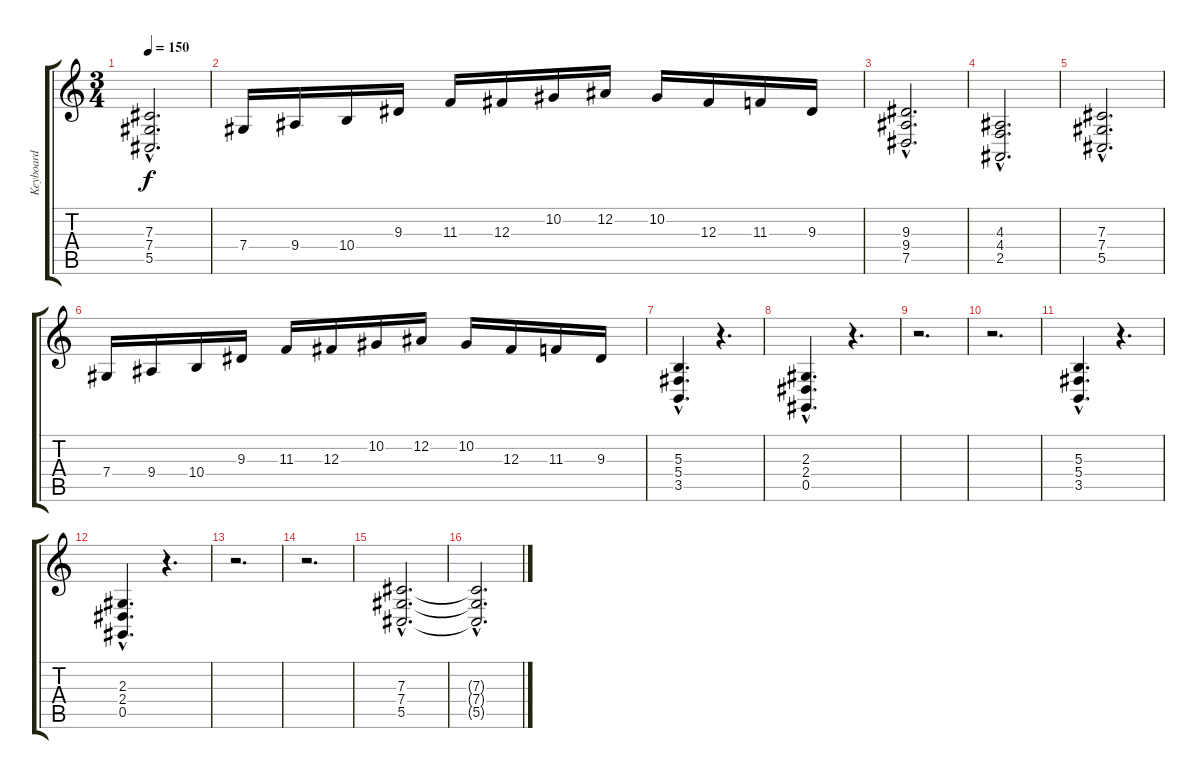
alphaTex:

\track ("Keyboard" "Keyboard") {instrument stringensemble1}
\staff {score tabs}
\tuning (Eb4 Bb3 Gb3 Db3 Ab2 Eb2) {hide}
\ts (3 4)
\tempo 150
\clef g2
\ks c
(7.3{hac} 7.4{hac} 5.5{hac}).2{d dy f} |
7.4.16 9.4.16 10.4.16 9.3.16 11.3.16 12.3.16 10.2.16 12.2.16 10.2.16 12.3.16 11.3.16 9.3.16 |
(9.3{hac} 9.4{hac} 7.5{hac}).2{d} |
(4.3{hac} 4.4{hac} 2.5{hac}).2{d} |
(7.3{hac} 7.4{hac} 5.5{hac}).2{d} |
7.4.16 9.4.16 10.4.16 9.3.16 11.3.16 12.3.16 10.2.16 12.2.16 10.2.16 12.3.16 11.3.16 9.3.16 |
(5.3{hac} 5.4{hac} 3.5{hac}).4{d} r.4{d} |
(2.3{hac} 2.4{hac} 0.5{hac}).4{d} r.4{d} |
r.2{d} |
r.2{d} |
(5.3{hac} 5.4{hac} 3.5{hac}).4{d} r.4{d} |
(2.3{hac} 2.4{hac} 0.5{hac}).4{d} r.4{d} |
r.2{d} |
r.2{d} |
(7.3{hac} 7.4{hac} 5.5{hac}).2{d} |
(7.3{hac t} 7.4{hac t} 5.5{hac t}).2{d}
